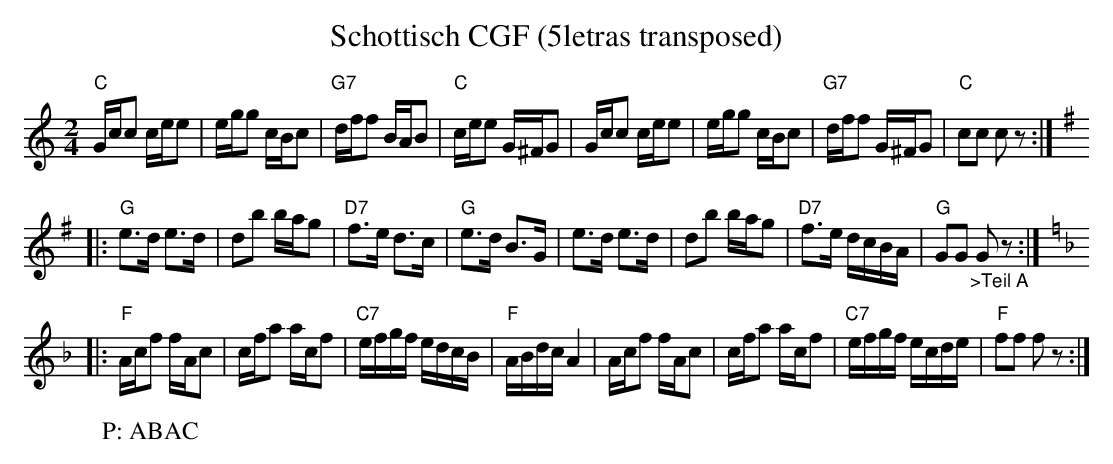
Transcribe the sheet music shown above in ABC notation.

X:1
T:Schottisch CGF (5letras transposed)
M:2/4
L:1/16
K:C transpose=3 %%MIDI gchordon
"C"Gcc2 cee2 | egg2 cBc2 | "G7"dff2 BAB2 | "C"cee2 G^FG2 | Gcc2 cee2 | egg2 cBc2 | "G7"dff2 G^FG2 | "C"c2c2 c2z2 :|[K:G]
|: "G"e3d e3d | d2b2 bag2 | "D7"f3e d3c | "G"e3d B3G | e3d e3d | d2b2 bag2 | "D7"f3e dcBA | "G"G2G2 "_>Teil A"G2z2 :| [K:F]
|: "F"Acf2 fAc2 | cfa2 acf2 | "C7"efgf edcB | "F"ABdc A4 | Acf2 fAc2 | cfa2 acf2 | "C7"efgf ecde | "F"f2f2 f2z2 :|
W:P: ABAC
